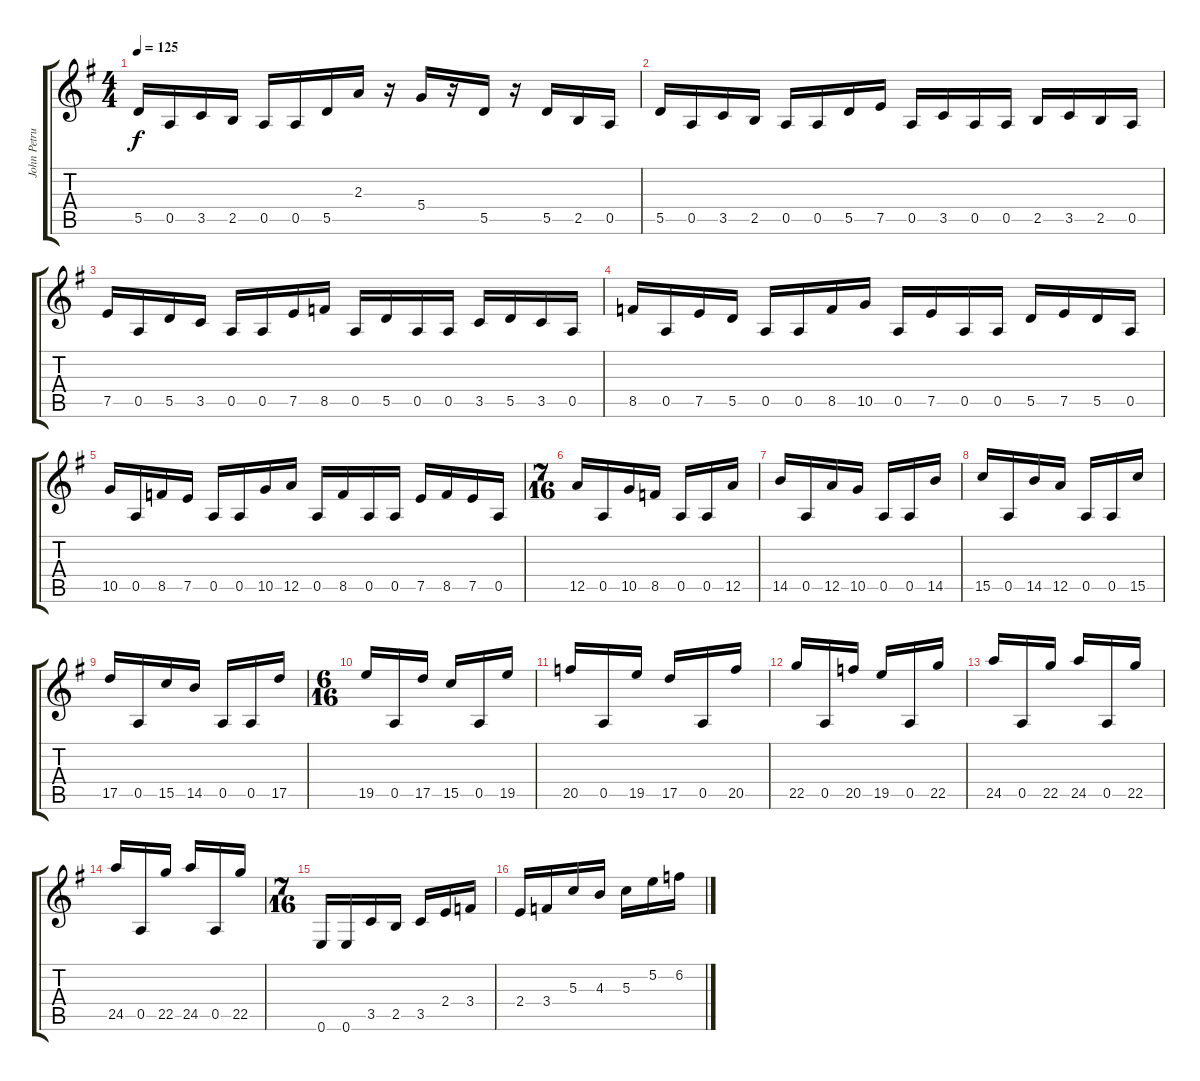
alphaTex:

\track ("John Petrucci - Guitar 6 Strings" "John Petru") {instrument distortionguitar}
\staff {score tabs}
\tuning (E4 B3 G3 D3 A2 E2) {hide}
\ts (4 4)
\tempo 125
\clef g2
\ks g
5.5.16{dy f} 0.5.16 3.5.16 2.5.16 0.5.16 0.5.16 5.5.16 2.3.16 r.16 5.4.16 r.16 5.5.16 r.16 5.5.16 2.5.16 0.5.16 |
5.5.16 0.5.16 3.5.16 2.5.16 0.5.16 0.5.16 5.5.16 7.5.16 0.5.16 3.5.16 0.5.16 0.5.16 2.5.16 3.5.16 2.5.16 0.5.16 |
7.5.16 0.5.16 5.5.16 3.5.16 0.5.16 0.5.16 7.5.16 8.5.16 0.5.16 5.5.16 0.5.16 0.5.16 3.5.16 5.5.16 3.5.16 0.5.16 |
8.5.16 0.5.16 7.5.16 5.5.16 0.5.16 0.5.16 8.5.16 10.5.16 0.5.16 7.5.16 0.5.16 0.5.16 5.5.16 7.5.16 5.5.16 0.5.16 |
10.5.16 0.5.16 8.5.16 7.5.16 0.5.16 0.5.16 10.5.16 12.5.16 0.5.16 8.5.16 0.5.16 0.5.16 7.5.16 8.5.16 7.5.16 0.5.16 |
\ts (7 16)
12.5.16 0.5.16 10.5.16 8.5.16 0.5.16 0.5.16 12.5.16 |
14.5.16 0.5.16 12.5.16 10.5.16 0.5.16 0.5.16 14.5.16 |
15.5.16 0.5.16 14.5.16 12.5.16 0.5.16 0.5.16 15.5.16 |
17.5.16 0.5.16 15.5.16 14.5.16 0.5.16 0.5.16 17.5.16 |
\ts (6 16)
19.5.16 0.5.16 17.5.16 15.5.16 0.5.16 19.5.16 |
20.5.16 0.5.16 19.5.16 17.5.16 0.5.16 20.5.16 |
22.5.16 0.5.16 20.5.16 19.5.16 0.5.16 22.5.16 |
24.5.16 0.5.16 22.5.16 24.5.16 0.5.16 22.5.16 |
24.5.16 0.5.16 22.5.16 24.5.16 0.5.16 22.5.16 |
\ts (7 16)
0.6.16 0.6.16 3.5.16 2.5.16 3.5.16 2.4.16 3.4.16 |
2.4.16 3.4.16 5.3.16 4.3.16 5.3.16 5.2.16 6.2.16
